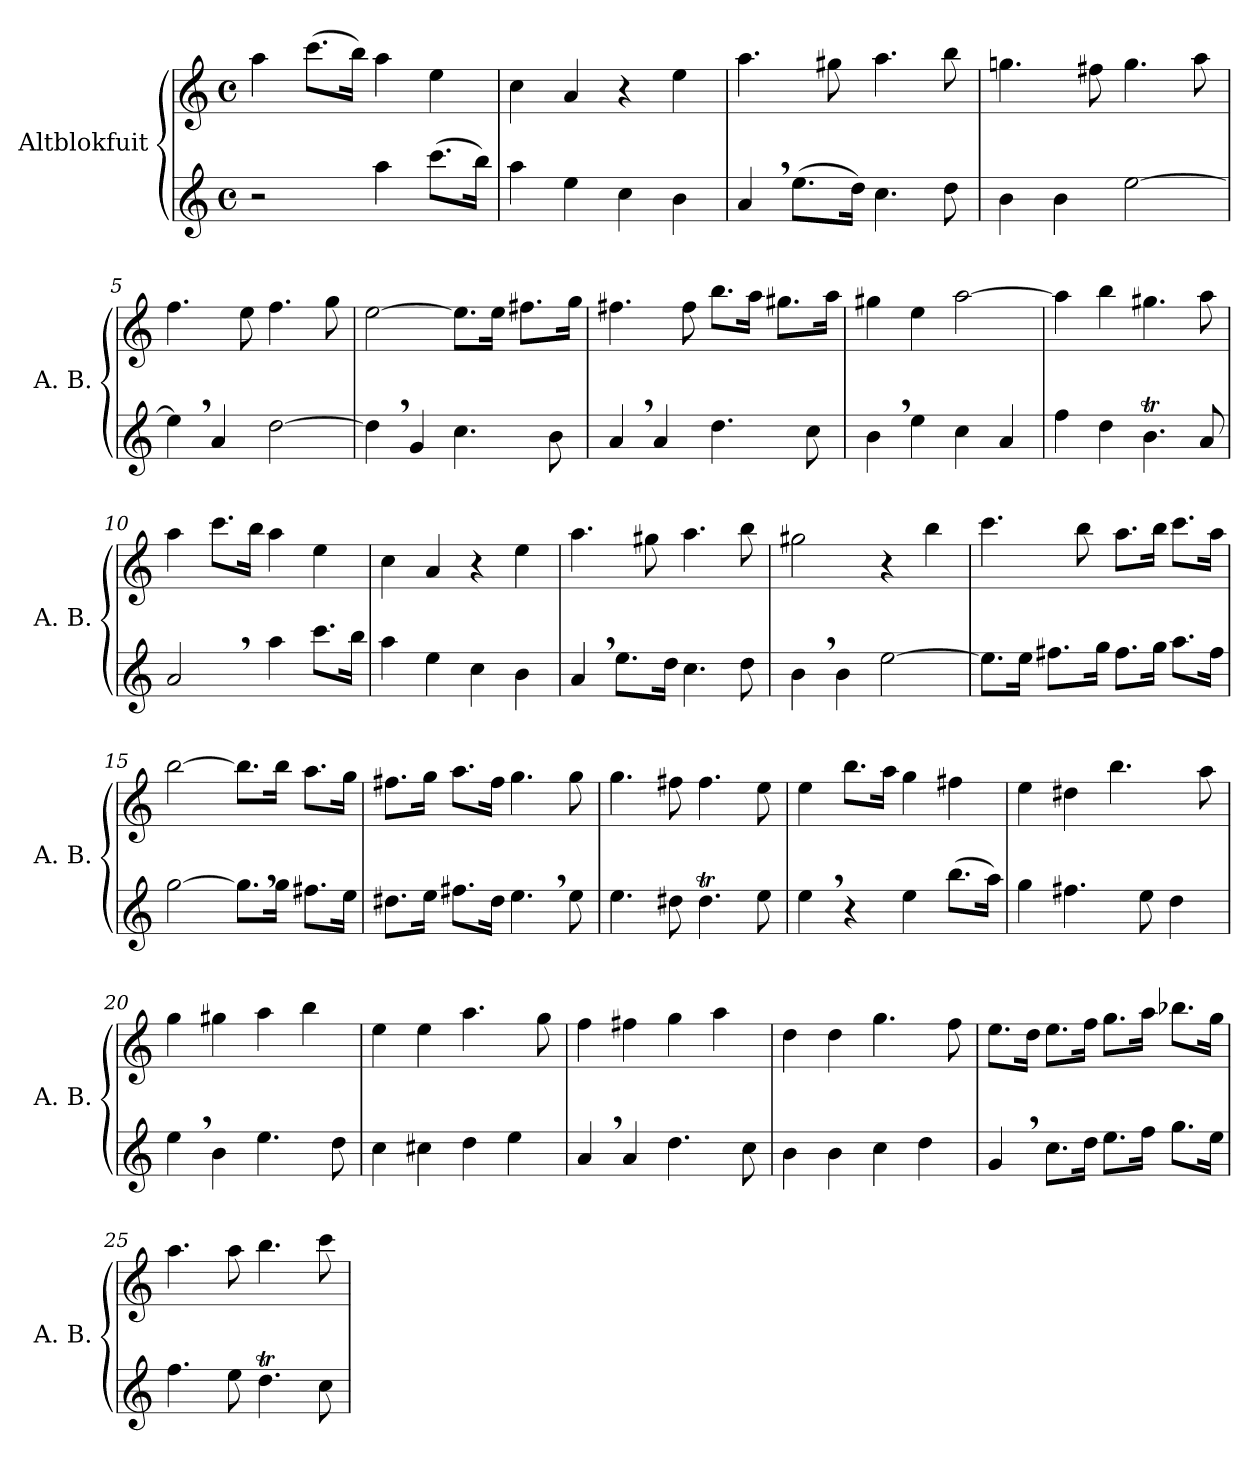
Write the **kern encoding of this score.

**kern	**kern
*part2	*part1
*staff2	*staff1
*I"Altblokfuit	*I"Altblokfuit
*I'A. B.	*I'A. B.
*clefG2	*clefG2
*k[]	*k[]
*M4/4	*M4/4
*met(c)	*met(c)
*MM65	*MM65
=1	=1
2r	4aa\
.	(8.ccc\L
.	16bb\Jk)
4aa\	4aa\
(8.ccc\L	4ee\
16bb\Jk)	.
=2	=2
4aa\	4cc\
4ee\	4a/
4cc\	4r
4b\	4ee\
=3	=3
4a,/	4.aa\
(8.ee\L	.
.	8gg#X\
16dd\Jk)	.
4.cc\	4.aa\
8dd\	8bb\
=4	=4
4b\	4.ggn\
4b\	.
.	8ff#X\
[2ee\	4.gg\
.	8aa\
=5	=5
4ee,\]	4.ff\
4a/	.
.	8ee\
[2dd\	4.ff\
.	8gg\
!!LO:LB:g=z
=6	=6
4dd,\]	[2ee\
4g/	.
4.cc\	8.ee\L]
.	16ee\Jk
.	8.ff#X\L
8b\	.
.	16gg\Jk
=7	=7
4a,/	4.ff#X\
4a/	.
.	8ff#\
4.dd\	8.bb\L
.	16aa\Jk
.	8.gg#X\L
8cc\	.
.	16aa\Jk
=8	=8
4b,\	4gg#X\
4ee\	4ee\
4cc\	[2aa\
4a/	.
=9	=9
4ff\	4aa\]
4dd\	4bb\
4.bt\	4.gg#X\
8a/	8aa\
=10	=10
2a,/	4aa\
.	8.ccc\L
.	16bb\Jk
4aa\	4aa\
8.ccc\L	4ee\
16bb\Jk	.
!!LO:LB:g=z
=11	=11
4aa\	4cc\
4ee\	4a/
4cc\	4r
4b\	4ee\
=12	=12
4a,/	4.aa\
8.ee\L	.
.	8gg#X\
16dd\Jk	.
4.cc\	4.aa\
8dd\	8bb\
=13	=13
4b,\	2gg#X\
4b\	.
[2ee\	4r
.	4bb\
=14	=14
8.ee\L]	4.ccc\
16ee\Jk	.
8.ff#X\L	.
.	8bb\
16gg\Jk	.
8.ff#\L	8.aa\L
16gg\Jk	16bb\Jk
8.aa\L	8.ccc\L
16ff#\Jk	16aa\Jk
=15	=15
[2gg\	[2bb\
8.gg,\L]	8.bb\L]
16gg\Jk	16bb\Jk
8.ff#X\L	8.aa\L
16ee\Jk	16gg\Jk
!!LO:LB:g=z
=16	=16
8.dd#X\L	8.ff#X\L
16ee\Jk	16gg\Jk
8.ff#X\L	8.aa\L
16dd#\Jk	16ff#\Jk
4.ee,\	4.gg\
8ee\	8gg\
=17	=17
4.ee\	4.gg\
8dd#X\	8ff#X\
4.dd#t\	4.ff#\
8ee\	8ee\
=18	=18
4ee,\	4ee\
4r	8.bb\L
.	16aa\Jk
4ee\	4gg\
(8.bb\L	4ff#X\
16aa\Jk)	.
=19	=19
4gg\	4ee\
4.ff#X\	4dd#X\
.	4.bb\
8ee\	.
4dd\	.
.	8aa\
=20	=20
4ee,\	4gg\
4b\	4gg#X\
4.ee\	4aa\
.	4bb\
8dd\	.
!!LO:LB:g=z
=21	=21
4cc\	4ee\
4cc#X\	4ee\
4dd\	4.aa\
4ee\	.
.	8gg\
=22	=22
4a,/	4ff\
4a/	4ff#X\
4.dd\	4gg\
.	4aa\
8cc\	.
=23	=23
4b\	4dd\
4b\	4dd\
4cc\	4.gg\
4dd\	.
.	8ff\
=24	=24
4g,/	8.ee\L
.	16dd\Jk
8.cc\L	8.ee\L
16dd\Jk	16ff\Jk
8.ee\L	8.gg\L
16ff\Jk	16aa\Jk
8.gg\L	8.bb-X\L
16ee\Jk	16gg\Jk
=25	=25
4.ff\	4.aa\
8ee\	8aa\
4.ddT\	4.bb\
8cc\	8ccc\
=	=
*-	*-
